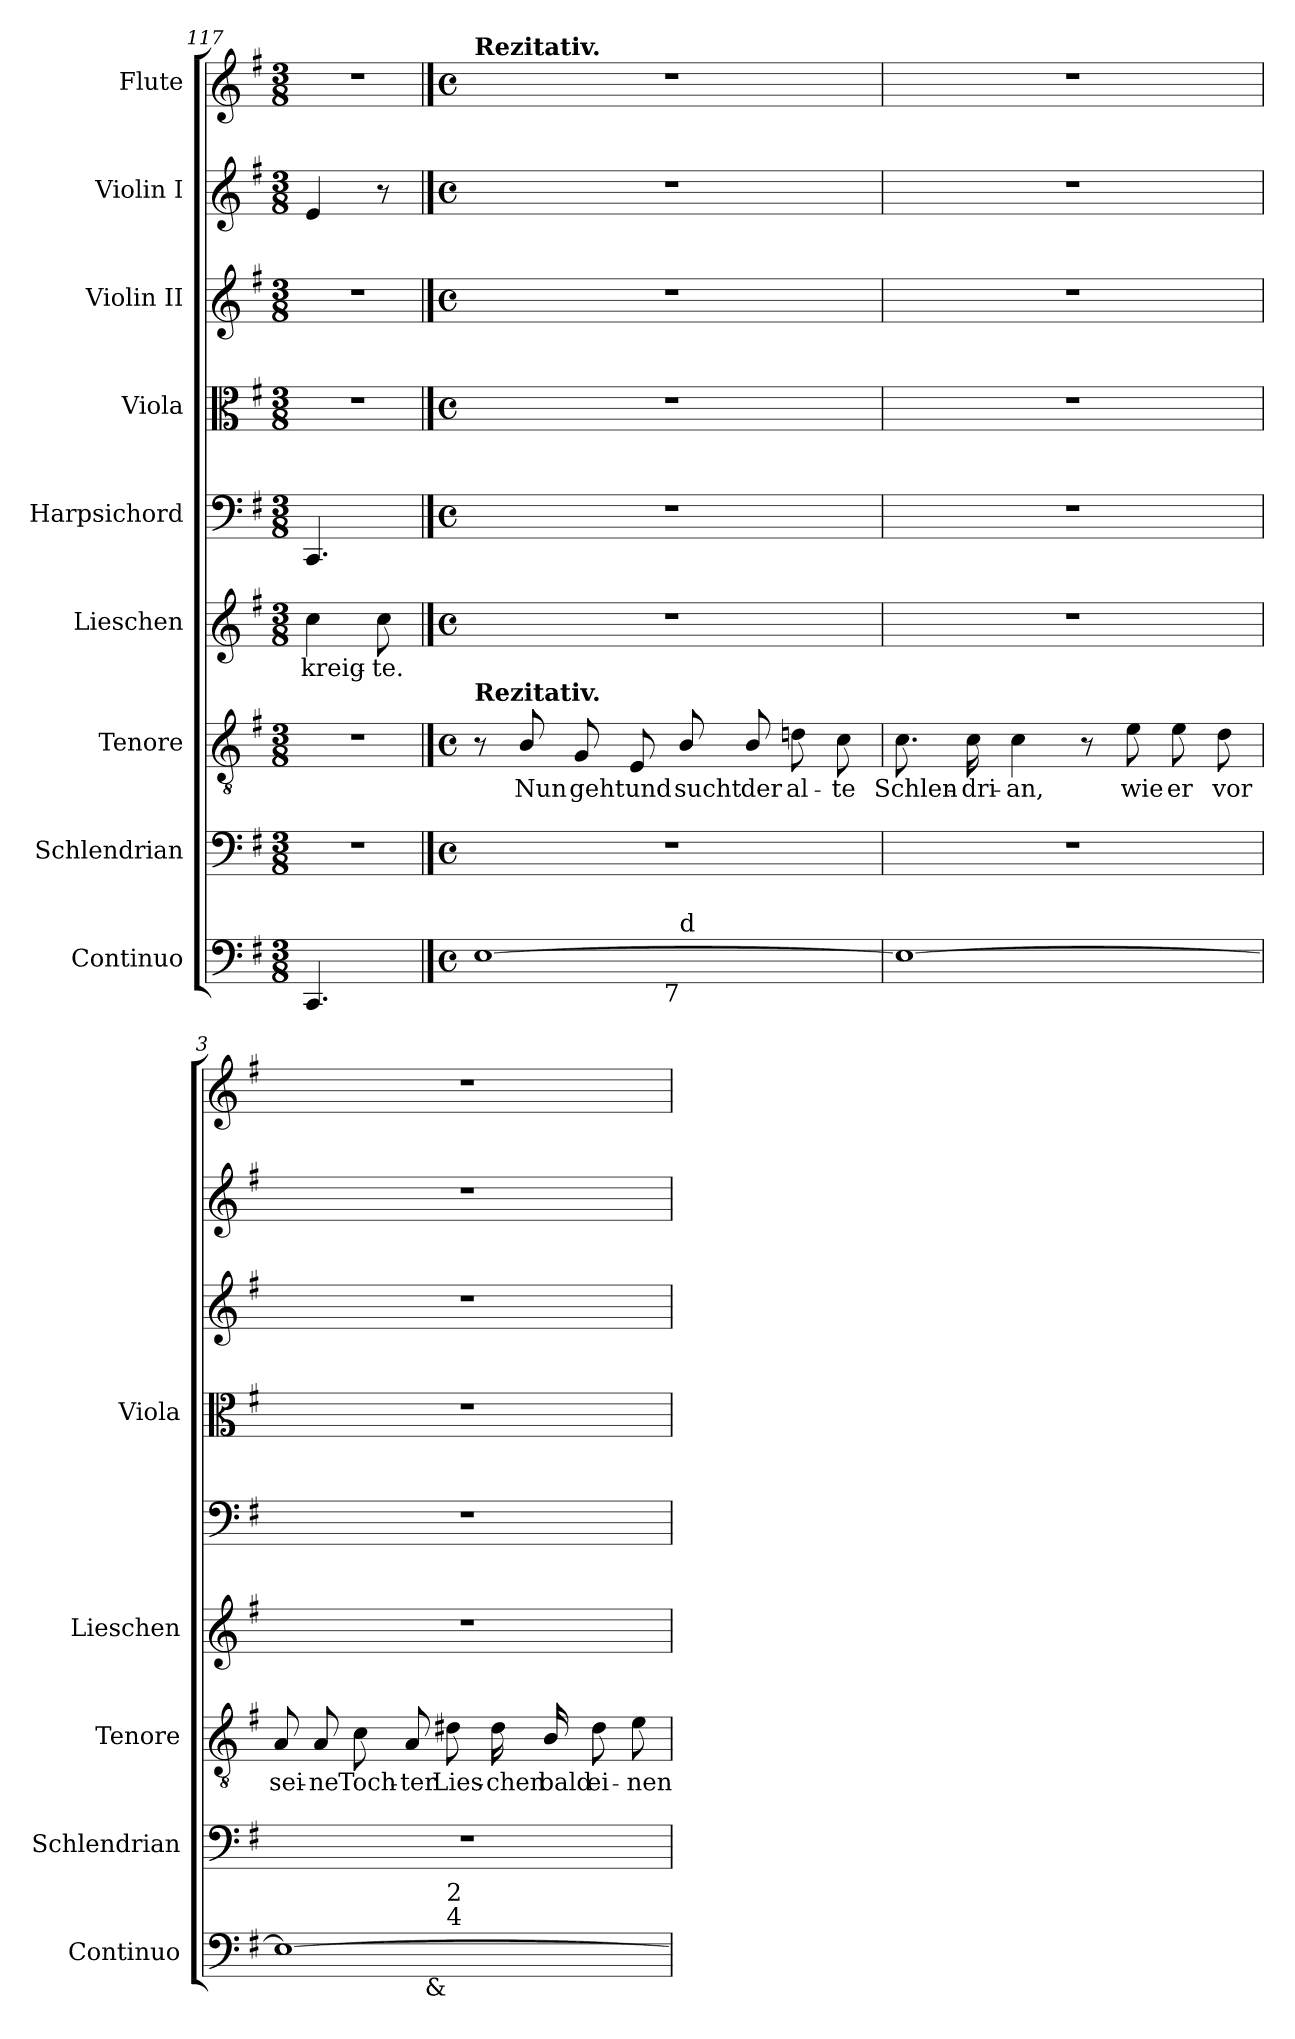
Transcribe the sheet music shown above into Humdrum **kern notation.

**kern	**kern	**kern	**text	**kern	**text	**kern	**kern	**kern	**kern	**kern
*part9	*part8	*part7	*part7	*part6	*part6	*part5	*part4	*part3	*part2	*part1
*staff9	*staff8	*staff7	*staff7	*staff6	*staff6	*staff5	*staff4	*staff3	*staff2	*staff1
*I"Continuo	*I"Schlendrian	*I"Tenore	*	*I"Lieschen	*	*I"Harpsichord	*I"Viola	*I"Violin II	*I"Violin I	*I"Flute
*I'Continuo	*I'Schlendrian	*I'Tenore	*	*I'Lieschen	*	*	*I'Viola	*	*	*
*clefF4	*clefF4	*clefGv2	*	*clefG2	*	*clefF4	*clefC3	*clefG2	*clefG2	*clefG2
*	*	*ITrd7c12	*	*	*	*	*	*	*	*
*k[f#]	*k[f#]	*k[f#]	*	*k[f#]	*	*k[f#]	*k[f#]	*k[f#]	*k[f#]	*k[f#]
*G:	*G:	*G:	*	*G:	*	*G:	*G:	*G:	*G:	*G:
*M3/8	*M3/8	*M3/8	*	*M3/8	*	*M3/8	*M3/8	*M3/8	*M3/8	*M3/8
=117	=117	=117	=117	=117	=117	=117	=117	=117	=117	=117
!	!LO:N:vis=1	!LO:N:vis=1	!	!	!	!	!	!	!	!
!	!	!	!	!	!LO:LY:b:color=#000000	!	!LO:N:vis=1	!LO:N:vis=1	!	!LO:N:vis=1
4.CCi/	4.r	4.r	.	4cci\	kreig-	4.CCi/	4.r	4.r	4ei/	4.r
!	!	!	!	!	!LO:LY:b:color=#000000	!	!	!	!	!
.	.	.	.	8cci\	-te.	.	.	.	8r	.
!!LO:LB:g=z
==1	==1	==1	==1	==1	==1	==1	==1	==1	==1	==1
*M4/4	*M4/4	*M4/4	*	*M4/4	*	*M4/4	*M4/4	*M4/4	*M4/4	*M4/4
*met(c)	*met(c)	*met(c)	*	*met(c)	*	*met(c)	*met(c)	*met(c)	*met(c)	*met(c)
!	!	!	!	!	!	!	!	!	!	!LO:TX:a:B:t=Rezitativ.
!	!	!LO:TX:a:B:t=Rezitativ.	!	!	!	!	!	!	!	!
!LO:TX:b:rj:t=3	!	!	!	!	!	!	!	!	!	!
!LO:TX:t=5	!	!	!	!	!	!	!	!	!	!
*^	*	*	*	*	*	*	*	*	*	*
[1Ei	2ryy	1r	8r	.	1r	.	1r	1r	1r	1r	1r
!	!	!	!	!LO:LY:b:color=#000000	!	!	!	!	!	!	!
.	.	.	8BBi/	Nun	.	.	.	.	.	.	.
!	!	!	!	!LO:LY:b:color=#000000	!	!	!	!	!	!	!
.	.	.	8GGi/	geht	.	.	.	.	.	.	.
!	!	!	!	!LO:LY:b:color=#000000	!	!	!	!	!	!	!
.	.	.	8EEi/	und	.	.	.	.	.	.	.
!	!LO:TX:b:rj:t=7	!	!	!	!	!	!	!	!	!	!
!	!LO:TX:t=d	!	!	!	!	!	!	!	!	!	!
!	!	!	!	!LO:LY:b:color=#000000	!	!	!	!	!	!	!
.	2ryy	.	8BBi/	sucht	.	.	.	.	.	.	.
!	!	!	!	!LO:LY:b:color=#000000	!	!	!	!	!	!	!
.	.	.	8BBi/	der	.	.	.	.	.	.	.
!	!	!	!	!LO:LY:b:color=#000000	!	!	!	!	!	!	!
.	.	.	8Dni\	al-	.	.	.	.	.	.	.
!	!	!	!	!LO:LY:b:color=#000000	!	!	!	!	!	!	!
.	.	.	8Ci\	-te	.	.	.	.	.	.	.
*v	*v	*	*	*	*	*	*	*	*	*	*
=2	=2	=2	=2	=2	=2	=2	=2	=2	=2	=2
*^	*	*	*	*	*	*	*	*	*	*
!LO:TX:b:rj:t=6	!	!	!	!	!	!	!	!	!	!	!
!LO:TX:t=4	!	!	!	!	!	!	!	!	!	!	!
!	!	!	!	!LO:LY:b:color=#000000	!	!	!	!	!	!	!
*v	*v	*	*	*	*	*	*	*	*	*	*
1Ei_	1r	8.Ci\	Schlen-	1r	.	1r	1r	1r	1r	1r
!	!	!	!LO:LY:b:color=#000000	!	!	!	!	!	!	!
.	.	16Ci\	-dri-	.	.	.	.	.	.	.
!	!	!	!LO:LY:b:color=#000000	!	!	!	!	!	!	!
.	.	4Ci\	-an,	.	.	.	.	.	.	.
.	.	8r	.	.	.	.	.	.	.	.
!	!	!	!LO:LY:b:color=#000000	!	!	!	!	!	!	!
.	.	8Ei\	wie	.	.	.	.	.	.	.
!	!	!	!LO:LY:b:color=#000000	!	!	!	!	!	!	!
.	.	8Ei\	er	.	.	.	.	.	.	.
!	!	!	!LO:LY:b:color=#000000	!	!	!	!	!	!	!
.	.	8Di\	vor	.	.	.	.	.	.	.
=3	=3	=3	=3	=3	=3	=3	=3	=3	=3	=3
!	!	!	!LO:LY:b:color=#000000	!	!	!	!	!	!	!
*^	*	*	*	*	*	*	*	*	*	*
1Ei_	2ryy	1r	8AAi/	sei-	1r	.	1r	1r	1r	1r	1r
!	!	!	!	!LO:LY:b:color=#000000	!	!	!	!	!	!	!
.	.	.	8AAi/	-ne	.	.	.	.	.	.	.
!	!	!	!	!LO:LY:b:color=#000000	!	!	!	!	!	!	!
.	.	.	8Ci\	Toch-	.	.	.	.	.	.	.
!	!	!	!	!LO:LY:b:color=#000000	!	!	!	!	!	!	!
.	.	.	8AAi/	-ter	.	.	.	.	.	.	.
!	!LO:TX:b:rj:t=&	!	!	!	!	!	!	!	!	!	!
!	!LO:TX:t=4	!	!	!	!	!	!	!	!	!	!
!	!LO:TX:t=2	!	!	!	!	!	!	!	!	!	!
!	!	!	!	!LO:LY:b:color=#000000	!	!	!	!	!	!	!
.	2ryy	.	8D#Xi\	Lies-	.	.	.	.	.	.	.
!	!	!	!	!LO:LY:b:color=#000000	!	!	!	!	!	!	!
.	.	.	16D#i\	-chen	.	.	.	.	.	.	.
!	!	!	!	!LO:LY:b:color=#000000	!	!	!	!	!	!	!
.	.	.	16BBi/	bald	.	.	.	.	.	.	.
!	!	!	!	!LO:LY:b:color=#000000	!	!	!	!	!	!	!
.	.	.	8D#i\	ei-	.	.	.	.	.	.	.
!	!	!	!	!LO:LY:b:color=#000000	!	!	!	!	!	!	!
.	.	.	8Ei\	-nen	.	.	.	.	.	.	.
*v	*v	*	*	*	*	*	*	*	*	*	*
=	=	=	=	=	=	=	=	=	=	=
*-	*-	*-	*-	*-	*-	*-	*-	*-	*-	*-
